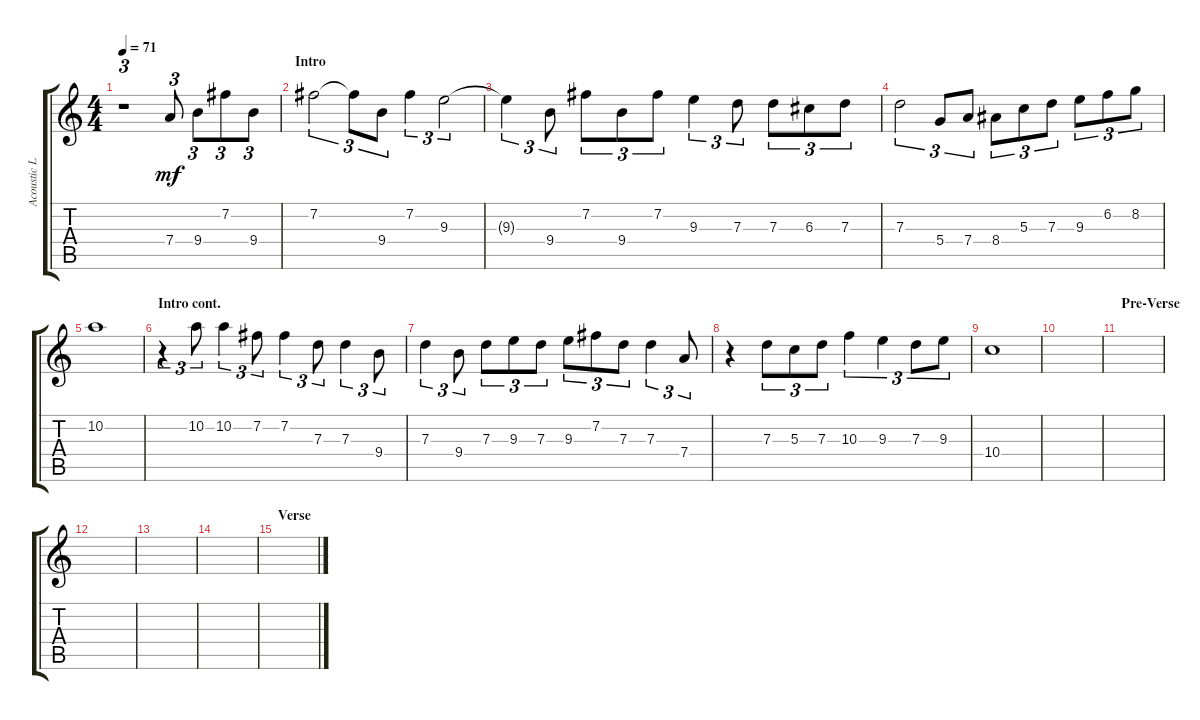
\track ("Acoustic Lead" "Acoustic L") {instrument acousticguitarsteel}
\staff {score tabs}
\tuning (E4 B3 G3 D3 A2 E2) {hide}
\ts (4 4)
\tempo 71
\clef g2
\ks c
r.1{tu (3 2) dy mf instrument acousticguitarsteel} 7.4.8{tu (3 2)} 9.4.8{tu (3 2)} 7.2.8{tu (3 2)} 9.4.8{tu (3 2)} |
\section ("" "Intro")
7.2.2{tu (3 2)} 7.2{t}.8{tu (3 2)} 9.4.8{tu (3 2)} 7.2.4{tu (3 2)} 9.3.2{tu (3 2)} |
9.3{t}.4{tu (3 2)} 9.4.8{tu (3 2)} 7.2.8{tu (3 2)} 9.4.8{tu (3 2)} 7.2.8{tu (3 2)} 9.3.4{tu (3 2)} 7.3.8{tu (3 2)} 7.3.8{tu (3 2)} 6.3.8{tu (3 2)} 7.3.8{tu (3 2)} |
7.3.2{tu (3 2)} 5.4.8{tu (3 2)} 7.4.8{tu (3 2)} 8.4.8{tu (3 2)} 5.3.8{tu (3 2)} 7.3.8{tu (3 2)} 9.3.8{tu (3 2)} 6.2.8{tu (3 2)} 8.2.8{tu (3 2)} |
10.2.1 |
\section ("" "Intro cont.")
r.4{tu (3 2)} 10.2.8{tu (3 2)} 10.2.4{tu (3 2)} 7.2.8{tu (3 2)} 7.2.4{tu (3 2)} 7.3.8{tu (3 2)} 7.3.4{tu (3 2)} 9.4.8{tu (3 2)} |
7.3.4{tu (3 2)} 9.4.8{tu (3 2)} 7.3.8{tu (3 2)} 9.3.8{tu (3 2)} 7.3.8{tu (3 2)} 9.3.8{tu (3 2)} 7.2.8{tu (3 2)} 7.3.8{tu (3 2)} 7.3.4{tu (3 2)} 7.4.8{tu (3 2)} |
r.4 7.3.8{tu (3 2)} 5.3.8{tu (3 2)} 7.3.8{tu (3 2)} 10.3.4{tu (3 2)} 9.3.4{tu (3 2)} 7.3.8{tu (3 2)} 9.3.8{tu (3 2)} |
10.4.1 |
|
\section ("" "Pre-Verse")
|
|
|
|
\section ("" "Verse")
